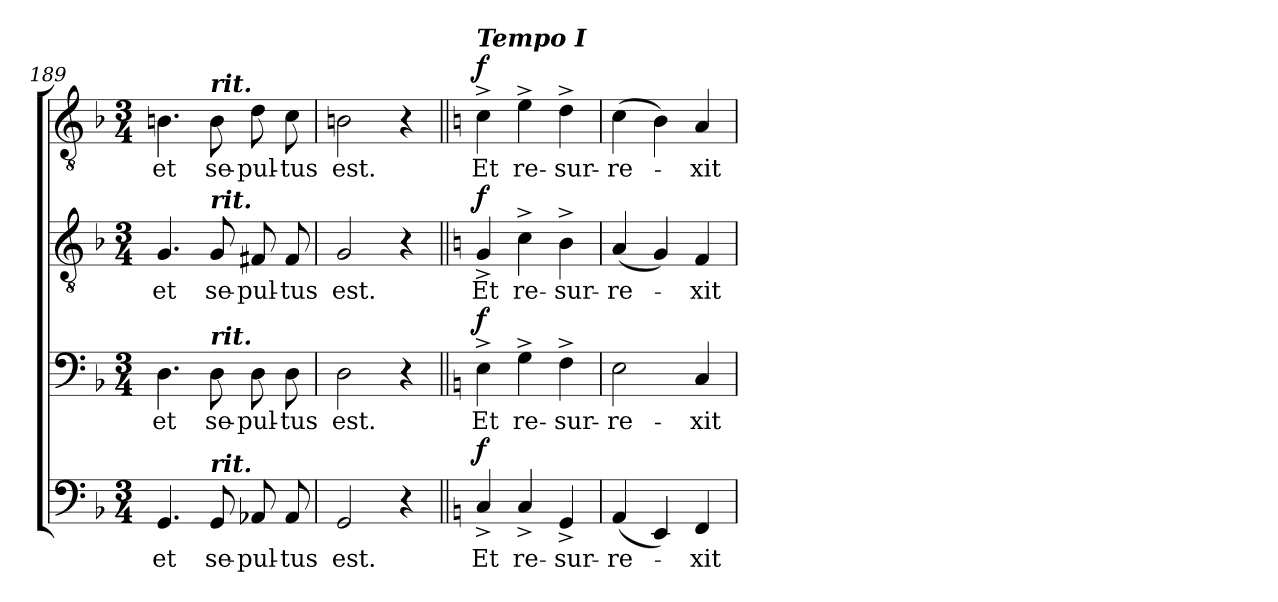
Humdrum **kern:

**kern	**text	**dynam	**kern	**text	**dynam	**kern	**text	**dynam	**kern	**text	**dynam
*part4	*part4	*part4	*part3	*part3	*part3	*part2	*part2	*part2	*part1	*part1	*part1
*staff4	*staff4	*staff4	*staff3	*staff3	*staff3	*staff2	*staff2	*staff2	*staff1	*staff1	*staff1
*clefF4	*	*	*clefF4	*	*	*clefGv2	*	*	*clefGv2	*	*
*k[b-]	*	*	*k[b-]	*	*	*k[b-]	*	*	*k[b-]	*	*
*F:	*	*	*F:	*	*	*F:	*	*	*F:	*	*
*M3/4	*	*	*M3/4	*	*	*M3/4	*	*	*M3/4	*	*
=189	=189	=189	=189	=189	=189	=189	=189	=189	=189	=189	=189
!	!LO:LY:b	!	!	!LO:LY:b	!	!	!LO:LY:b	!	!	!LO:LY:b	!
4.GG/	et	.	4.D\	et	.	4.G/	et	.	4.Bn\	et	.
!	!	!	!	!	!	!	!	!	!LO:TX:a:Bi:t=rit.	!	!
!	!	!	!	!	!	!LO:TX:a:Bi:t=rit.	!	!	!	!	!
!	!	!	!LO:TX:a:Bi:t=rit.	!	!	!	!	!	!	!	!
!LO:TX:a:Bi:t=rit.	!	!	!	!	!	!	!	!	!	!	!
!	!LO:LY:b	!	!	!LO:LY:b	!	!	!LO:LY:b	!	!	!LO:LY:b	!
8GG/	se-	.	8D\	se-	.	8G/	se-	.	8B\	se-	.
!	!LO:LY:b	!	!	!LO:LY:b	!	!	!LO:LY:b	!	!	!LO:LY:b	!
8AA-X/	-pul-	.	8D\	-pul-	.	8F#X/	-pul-	.	8d\	-pul-	.
!	!LO:LY:b	!	!	!LO:LY:b	!	!	!LO:LY:b	!	!	!LO:LY:b	!
8AA-/	-tus	.	8D\	-tus	.	8F#/	-tus	.	8c\	-tus	.
=190	=190	=190	=190	=190	=190	=190	=190	=190	=190	=190	=190
!	!LO:LY:b	!	!	!LO:LY:b	!	!	!LO:LY:b	!	!	!LO:LY:b	!
2GG/	est.	.	2D\	est.	.	2G/	est.	.	2Bn\	est.	.
4r	.	.	4r	.	.	4r	.	.	4r	.	.
=191||	=191||	=191||	=191||	=191||	=191||	=191||	=191||	=191||	=191||	=191||	=191||
*k[]	*	*	*k[]	*	*	*k[]	*	*	*k[]	*	*
*C:	*	*	*C:	*	*	*C:	*	*	*C:	*	*
!	!	!	!	!	!	!	!	!	!LO:TX:a:Bi:t=Tempo I	!	!
!	!LO:LY:b	!LO:DY:a	!	!LO:LY:b	!LO:DY:a	!	!LO:LY:b	!LO:DY:a	!	!LO:LY:b	!LO:DY:a
4C^</	Et	f	4E^>\	Et	f	4G^</	Et	f	4c^>\	Et	f
!	!LO:LY:b	!	!	!LO:LY:b	!	!	!LO:LY:b	!	!	!LO:LY:b	!
4C^</	re-	.	4G^>\	re-	.	4c^>\	re-	.	4e^>\	re-	.
!	!LO:LY:b	!	!	!LO:LY:b	!	!	!LO:LY:b	!	!	!LO:LY:b	!
4GG^</	-sur-	.	4F^>\	-sur-	.	4B^>\	-sur-	.	4d^>\	-sur-	.
=192	=192	=192	=192	=192	=192	=192	=192	=192	=192	=192	=192
!	!LO:LY:b	!	!	!LO:LY:b	!	!	!LO:LY:b	!	!	!LO:LY:b	!
(<4AA/	-re-	.	2E\	-re-	.	(<4A/	-re-	.	(>4c\	-re-	.
4EE/)	.	.	.	.	.	4G/)	.	.	4B\)	.	.
!	!LO:LY:b	!	!	!LO:LY:b	!	!	!LO:LY:b	!	!	!LO:LY:b	!
4FF/	-xit	.	4C/	-xit	.	4F/	-xit	.	4A/	-xit	.
=	=	=	=	=	=	=	=	=	=	=	=
*-	*-	*-	*-	*-	*-	*-	*-	*-	*-	*-	*-
